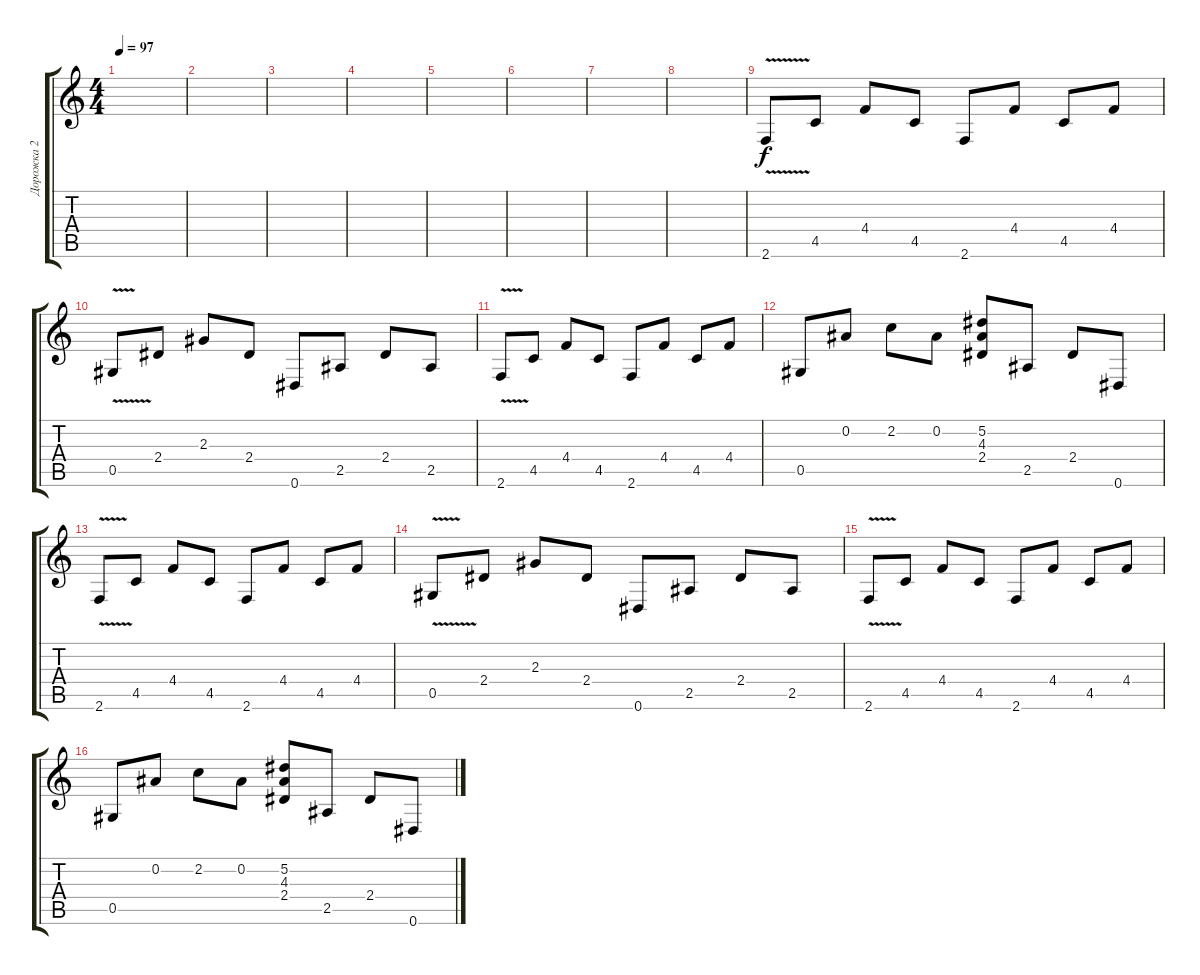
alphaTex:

\track ("Дорожка 2" "Дорожка 2") {instrument electricguitarclean}
\staff {score tabs}
\tuning (Eb4 Bb3 Gb3 Db3 Ab2 Eb2) {hide}
\ts (4 4)
\tempo 97
\clef g2
\ks c
|
|
|
|
|
|
|
|
2.6{v}.8 4.5.8 4.4.8 4.5.8 2.6.8 4.4.8 4.5.8 4.4.8 |
0.5{v}.8 2.4.8 2.3.8 2.4.8 0.6.8 2.5.8 2.4.8 2.5.8 |
2.6{v}.8 4.5.8 4.4.8 4.5.8 2.6.8 4.4.8 4.5.8 4.4.8 |
0.5.8 0.2.8 2.2.8 0.2.8 (5.2 4.3 2.4).8 2.5.8 2.4.8 0.6.8 |
2.6{v}.8 4.5.8 4.4.8 4.5.8 2.6.8 4.4.8 4.5.8 4.4.8 |
0.5{v}.8 2.4.8 2.3.8 2.4.8 0.6.8 2.5.8 2.4.8 2.5.8 |
2.6{v}.8 4.5.8 4.4.8 4.5.8 2.6.8 4.4.8 4.5.8 4.4.8 |
0.5.8 0.2.8 2.2.8 0.2.8 (5.2 4.3 2.4).8 2.5.8 2.4.8 0.6.8
